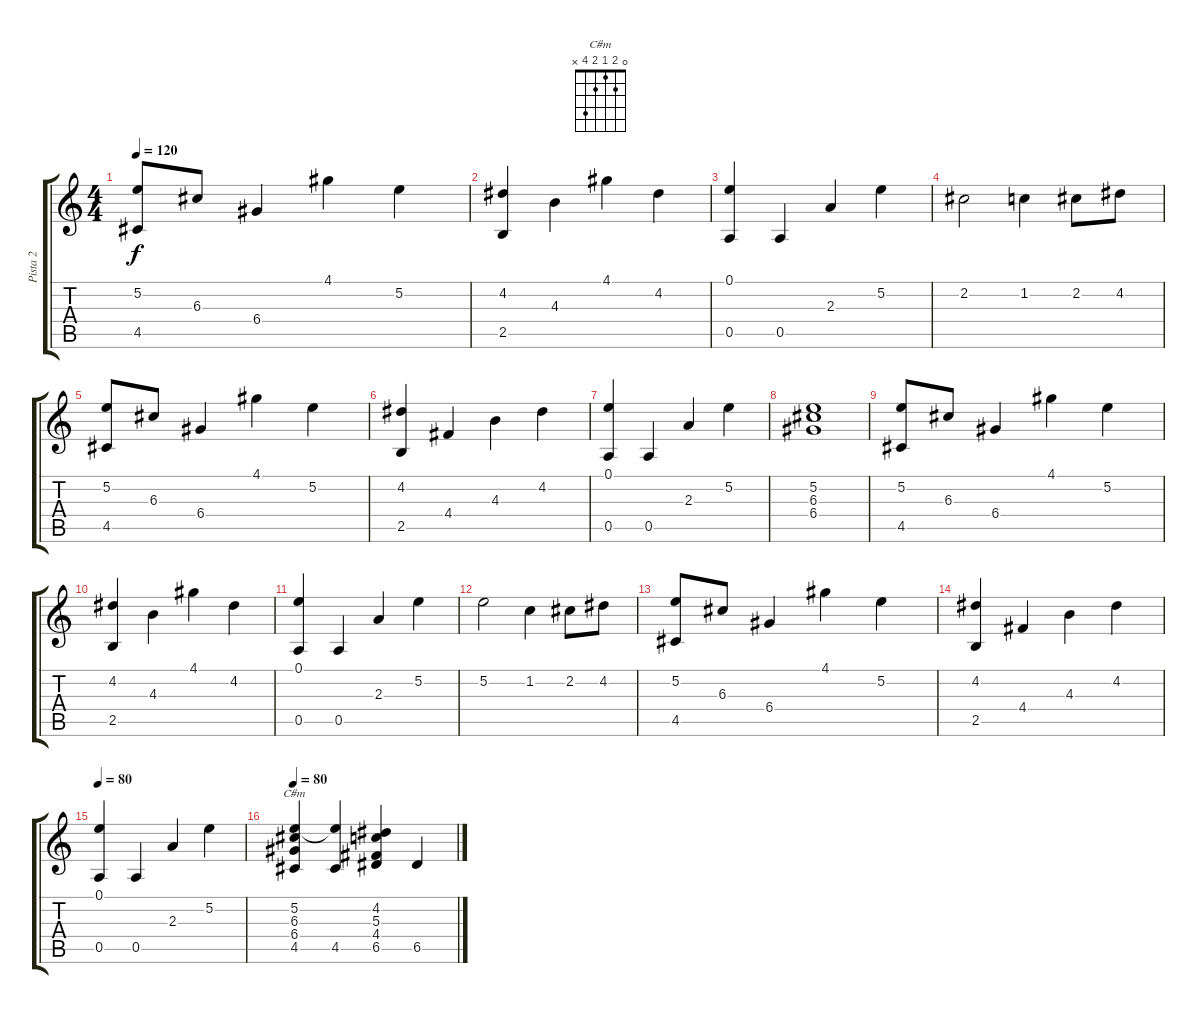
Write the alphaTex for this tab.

\track ("Pista 2" "Pista 2") {instrument acousticguitarsteel}
\staff {score tabs}
\tuning (E4 B3 G3 D3 A2 E2) {hide}
\chord ("C#m" 0 2 1 2 4 x)
\ts (4 4)
\tempo 120
\clef g2
\ks c
(5.2 4.5).8{dy f} 6.3.8 6.4.4 4.1.4 5.2.4 |
(4.2 2.5).4 4.3.4 4.1.4 4.2.4 |
(0.1 0.5).4 0.5.4 2.3.4 5.2.4 |
2.2.2 1.2.4 2.2.8 4.2.8 |
(5.2 4.5).8 6.3.8 6.4.4 4.1.4 5.2.4 |
(4.2 2.5).4 4.4.4 4.3.4 4.2.4 |
(0.1 0.5).4 0.5.4 2.3.4 5.2.4 |
(5.2 6.3 6.4).1 |
(5.2 4.5).8 6.3.8 6.4.4 4.1.4 5.2.4 |
(4.2 2.5).4 4.3.4 4.1.4 4.2.4 |
(0.1 0.5).4 0.5.4 2.3.4 5.2.4 |
5.2.2 1.2.4 2.2.8 4.2.8 |
(5.2 4.5).8 6.3.8 6.4.4 4.1.4 5.2.4 |
(4.2 2.5).4 4.4.4 4.3.4 4.2.4 |
\tempo 80
(0.1 0.5).4 0.5.4 2.3.4 5.2.4 |
\tempo 80
(5.2 6.3 6.4 4.5).4{ch "C#m"} (5.2{t} 4.5).4 (4.2 5.3 4.4 6.5).4 6.5.4
